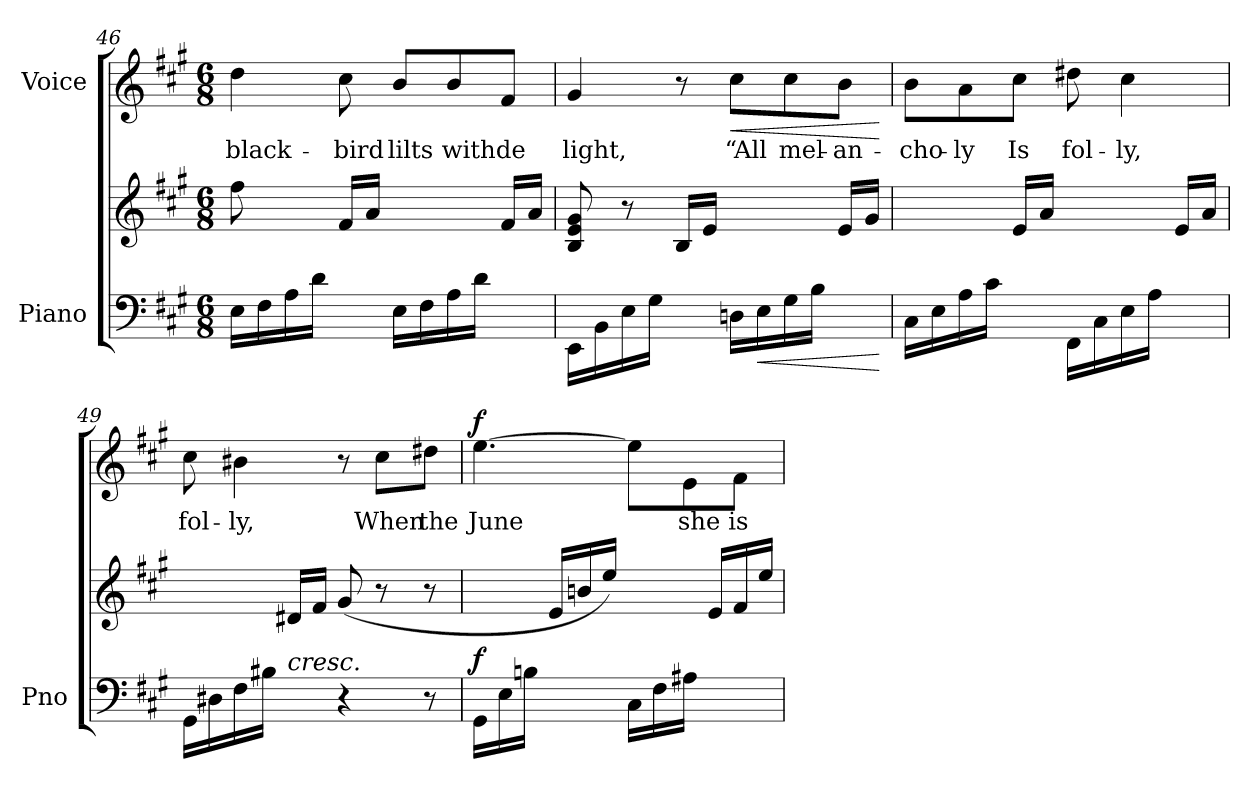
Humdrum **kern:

**kern	**kern	**dynam	**kern	**text	**dynam
*part2	*part2	*part2	*part1	*part1	*part1
*staff3	*staff2	*staff2/3	*staff1	*staff1	*staff1
*I"Piano	*	*	*I"Voice	*	*
*I'Pno	*	*	*	*	*
*clefF4	*clefG2	*	*clefG2	*	*
*k[f#c#g#]	*k[f#c#g#]	*	*k[f#c#g#]	*	*
*M6/8	*M6/8	*	*M6/8	*	*
=46	=46	=46	=46	=46	=46
*	*^	*	*	*	*
(16E\LL	8ff#\	4ryy	.	4dd\	black-	.
16F#\	.	.	.	.	.	.
16A\	8ryy	.	.	.	.	.
16d\JJ	.	.	.	.	.	.
8ryy	8ryy	16f#/LL	.	8cc#\	-bird	.
.	.	16a/JJ)	.	.	.	.
(16E\LL	4ryy	4ryy	.	8b/L	lilts	.
16F#\	.	.	.	.	.	.
16A\	.	.	.	8b/	with	.
16d\JJ	.	.	.	.	.	.
8ryy	8ryy	16f#/LL	.	8f#/J	de	.
.	.	16a/JJ)	.	.	.	.
=47	=47	=47	=47	=47	=47	=47
(<16EE\LL	8B/ 8e/ 8g#/	4ryy	.	4g#/	light,	.
16BB\	.	.	.	.	.	.
16E\	8r	.	.	.	.	.
16G#\JJ	.	.	.	.	.	.
8ryy	8ryy	16B/LL	.	8r	.	.
.	.	16e/JJ)	.	.	.	.
!	!	!	!	!	!	!LO:HP:b
(16Dn\LL	4ryy	4ryy	.	8cc#\L	“All	<
!	!	!	!LO:HP:b=2	!	!	!
16E\	.	.	<	.	.	.
16G#\	.	.	.	8cc#\	mel-	.
16B\JJ	.	.	.	.	.	.
8ryy	8ryy	16e/LL	.	8b\J	-an-	.
.	.	16g#/JJ)	.	.	.	.
*	*v	*v	*	*	*	*
.	.	[	.	.	[
=48	=48	=48	=48	=48	=48
*	*^	*	*	*	*
(16C#\LL	2.ryy	4ryy	.	8b\L	-cho-	.
16E\	.	.	.	.	.	.
16A\	.	.	.	8a\	-ly	.
16c#\JJ	.	.	.	.	.	.
8ryy	.	16e/LL	.	8cc#\J	Is	.
.	.	16a/JJ)	.	.	.	.
(>16FF#\LL	.	4ryy	.	8dd#X\	fol-	.
16C#\	.	.	.	.	.	.
16E\	.	.	.	4cc#\	-ly,	.
16A\JJ	.	.	.	.	.	.
8ryy	.	16e/LL	.	.	.	.
.	.	16a/JJ)	.	.	.	.
=49	=49	=49	=49	=49	=49	=49
(16GG#\LL	4ryy	4ryy	.	8cc#\	fol-	.
16D#X\	.	.	.	.	.	.
16F#\	.	.	.	4b#X\	-ly,	.
16B#X\JJ	.	.	.	.	.	.
!LO:TX:a:i:t=cresc.	!	!	!	!	!	!
8ryy	8ryy	16d#X/LL	.	.	.	.
.	.	16f#/JJ	.	.	.	.
4r	(8g#/	4.ryy	.	8r	.	.
.	8r	.	.	8cc#\L	When	.
8r	8r	.	.	8dd#X\J	the	.
=50	=50	=50	=50	=50	=50	=50
!	!	!	!LO:DY:a=2	!	!	!LO:DY:a
16GG#\LL	2.ryy	8.ryy	f	[4.ee\	June	f
16E\	.	.	.	.	.	.
16Bn\JJ	.	.	.	.	.	.
8.ryy	.	16e/LL	.	.	.	.
.	.	16bn/	.	.	.	.
.	.	16ee/JJ)	.	.	.	.
(16C#\LL	.	8.ryy	.	8ee\L]	.	.
16F#\	.	.	.	.	.	.
16A#X\JJ	.	.	.	8e\	she	.
8.ryy	.	16e/LL	.	.	.	.
.	.	16f#/	.	8f#\J	is	.
.	.	16ee/JJ)	.	.	.	.
*	*v	*v	*	*	*	*
=	=	=	=	=	=
*-	*-	*-	*-	*-	*-
